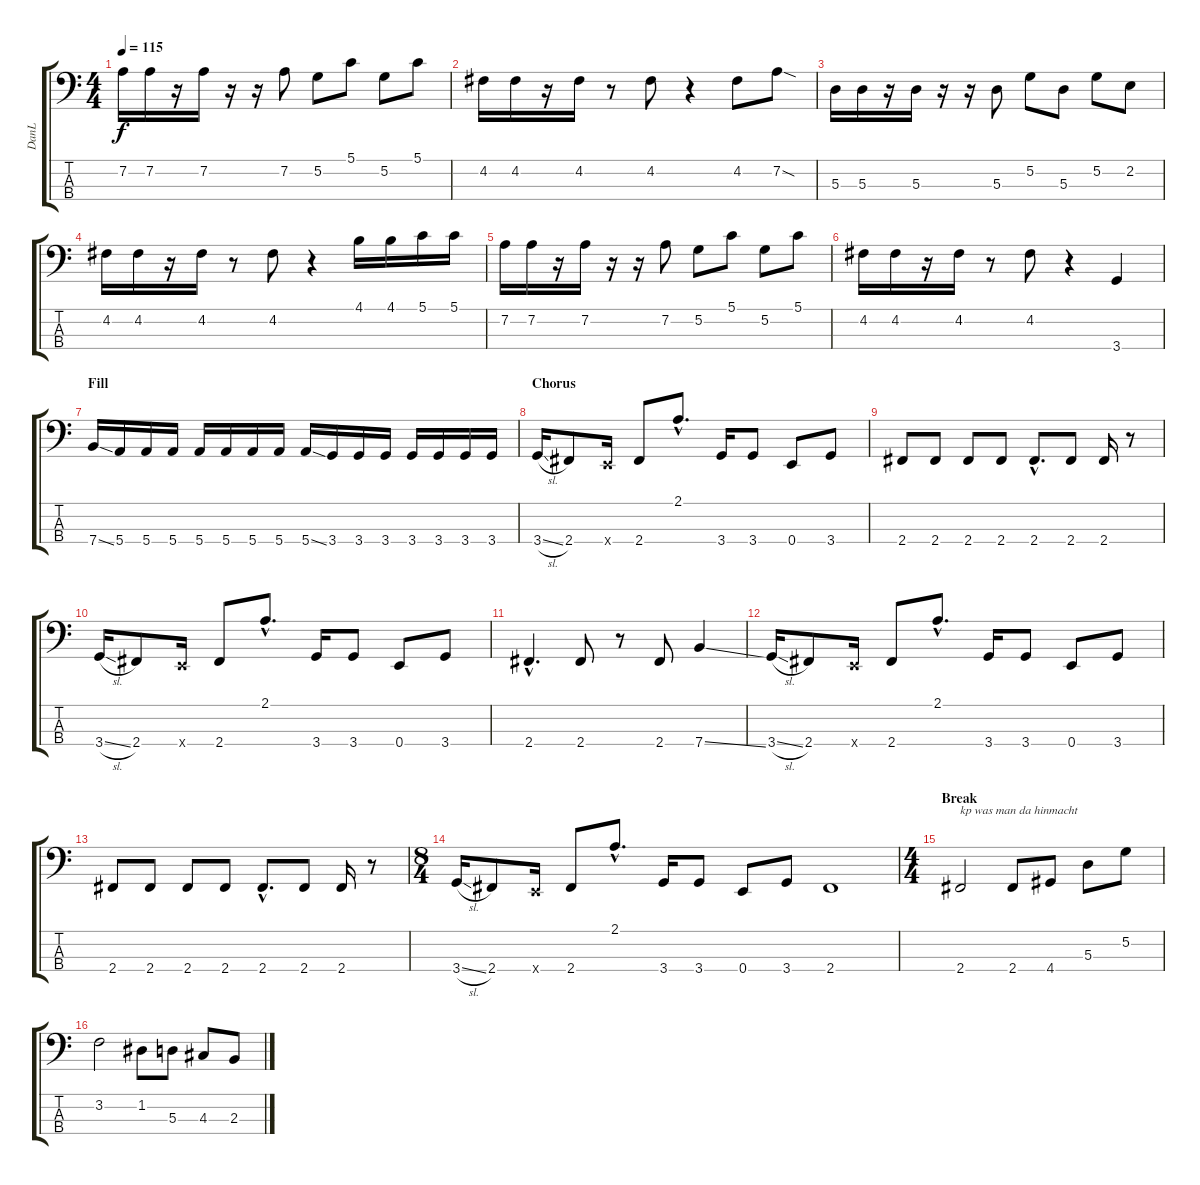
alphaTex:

\track ("DanL" "DanL") {instrument electricbassfinger}
\staff {score tabs}
\tuning (G2 D2 A1 E1) {hide}
\ts (4 4)
\tempo 115
\clef f4
\ks c
7.2.16{dy f} 7.2.16 r.16 7.2.16 r.16 r.16 7.2.8 5.2.8 5.1.8 5.2.8 5.1.8 |
4.2.16 4.2.16 r.16 4.2.16 r.8 4.2.8 r.4 4.2.8 7.2{sod}.8 |
5.3.16 5.3.16 r.16 5.3.16 r.16 r.16 5.3.8 5.2.8 5.3.8 5.2.8 2.2.8 |
4.2.16 4.2.16 r.16 4.2.16 r.8 4.2.8 r.4 4.1.16 4.1.16 5.1.16 5.1.16 |
7.2.16 7.2.16 r.16 7.2.16 r.16 r.16 7.2.8 5.2.8 5.1.8 5.2.8 5.1.8 |
4.2.16 4.2.16 r.16 4.2.16 r.8 4.2.8 r.4 3.4.4 |
\section ("" "Fill")
7.4{ss}.16 5.4.16 5.4.16 5.4.16 5.4.16 5.4.16 5.4.16 5.4.16 5.4{ss}.16 3.4.16 3.4.16 3.4.16 3.4.16 3.4.16 3.4.16 3.4.16 |
\section ("" "Chorus")
3.4{sl}.16 2.4.8 0.4{x}.16 2.4.8 2.1{hac}.8{d} 3.4.16 3.4.8 0.4.8 3.4.8 |
2.4.8 2.4.8 2.4.8 2.4.8 2.4{hac}.8{d} 2.4.8 2.4.16 r.8 |
3.4{sl}.16 2.4.8 0.4{x}.16 2.4.8 2.1{hac}.8{d} 3.4.16 3.4.8 0.4.8 3.4.8 |
2.4{hac}.4{d} 2.4.8 r.8 2.4.8 7.4{ss}.4 |
3.4{sl}.16 2.4.8 0.4{x}.16 2.4.8 2.1{hac}.8{d} 3.4.16 3.4.8 0.4.8 3.4.8 |
2.4.8 2.4.8 2.4.8 2.4.8 2.4{hac}.8{d} 2.4.8 2.4.16 r.8 |
\ts (8 4)
3.4{sl}.16 2.4.8 0.4{x}.16 2.4.8 2.1{hac}.8{d} 3.4.16 3.4.8 0.4.8 3.4.8 2.4.1 |
\ts (4 4)
\section ("" "Break")
2.4.2{txt "kp was man da hinmacht"} 2.4.8 4.4.8 5.3.8 5.2.8 |
3.2.2 1.2.8 5.3.8 4.3.8 2.3.8
